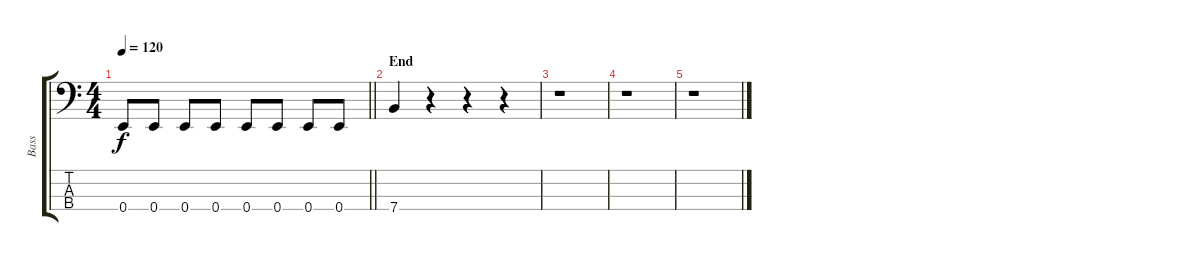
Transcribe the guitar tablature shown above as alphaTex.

\track ("Bass" "Bass") {instrument electricbassfinger}
\staff {score tabs}
\tuning (G2 D2 A1 E1) {hide}
\ts (4 4)
\tempo 120
\clef f4
\barLineRight lightlight
\ks c
0.4.8{dy f} 0.4.8 0.4.8 0.4.8 0.4.8 0.4.8 0.4.8 0.4.8 |
\section ("" "End")
7.4.4 r.4 r.4 r.4 |
r.1 |
r.1 |
r.1
